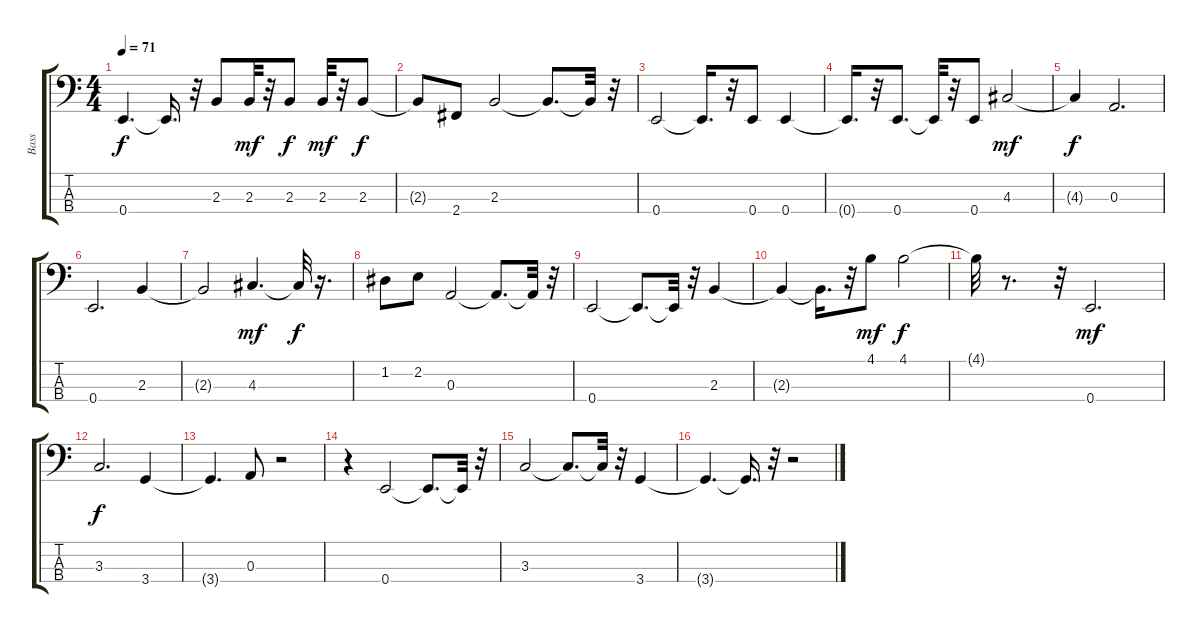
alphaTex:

\track ("Bass" "Bass") {instrument fretlessbass}
\staff {score tabs}
\tuning (G2 D2 A1 E1) {hide}
\ts (4 4)
\tempo 71
\clef f4
\ks c
0.4{t}.4{d dy f} 0.4{t}.16{d} r.32 2.3.8 2.3.32{dy mf} r.32 2.3.8{dy f} 2.3.32{dy mf} r.32 2.3.8{dy f} |
2.3{t}.8 2.4.8 2.3.2 2.3{t}.8{d} 2.3{t}.32 r.32 |
0.4.2 0.4{t}.16{d} r.32 0.4.8 0.4.4 |
0.4{t}.16{d} r.32 0.4.8{d} 0.4{t}.32 r.32 0.4.8 4.3.2{dy mf} |
4.3{t}.4{dy f} 0.3.2{d} |
0.4.2{d} 2.3.4 |
2.3{t}.2 4.3.4{d dy mf} 4.3{t}.32{dy f} r.16{d} |
1.2.8 2.2.8 0.3.2 0.3{t}.8{d} 0.3{t}.32 r.32 |
0.4.2 0.4{t}.8{d} 0.4{t}.32 r.32 2.3.4 |
2.3{t}.4 2.3{t}.16{d} r.32 4.1.8{dy mf} 4.1.2{dy f} |
4.1{t}.32 r.8{d} r.32 0.4.2{d dy mf} |
3.3.2{d dy f} 3.4.4 |
3.4{t}.4{d} 0.3.8 r.2 |
r.4 0.4.2 0.4{t}.8{d} 0.4{t}.32 r.32 |
3.3.2 3.3{t}.8{d} 3.3{t}.32 r.32 3.4.4 |
3.4{t}.4{d} 3.4{t}.16{d} r.32 r.2
